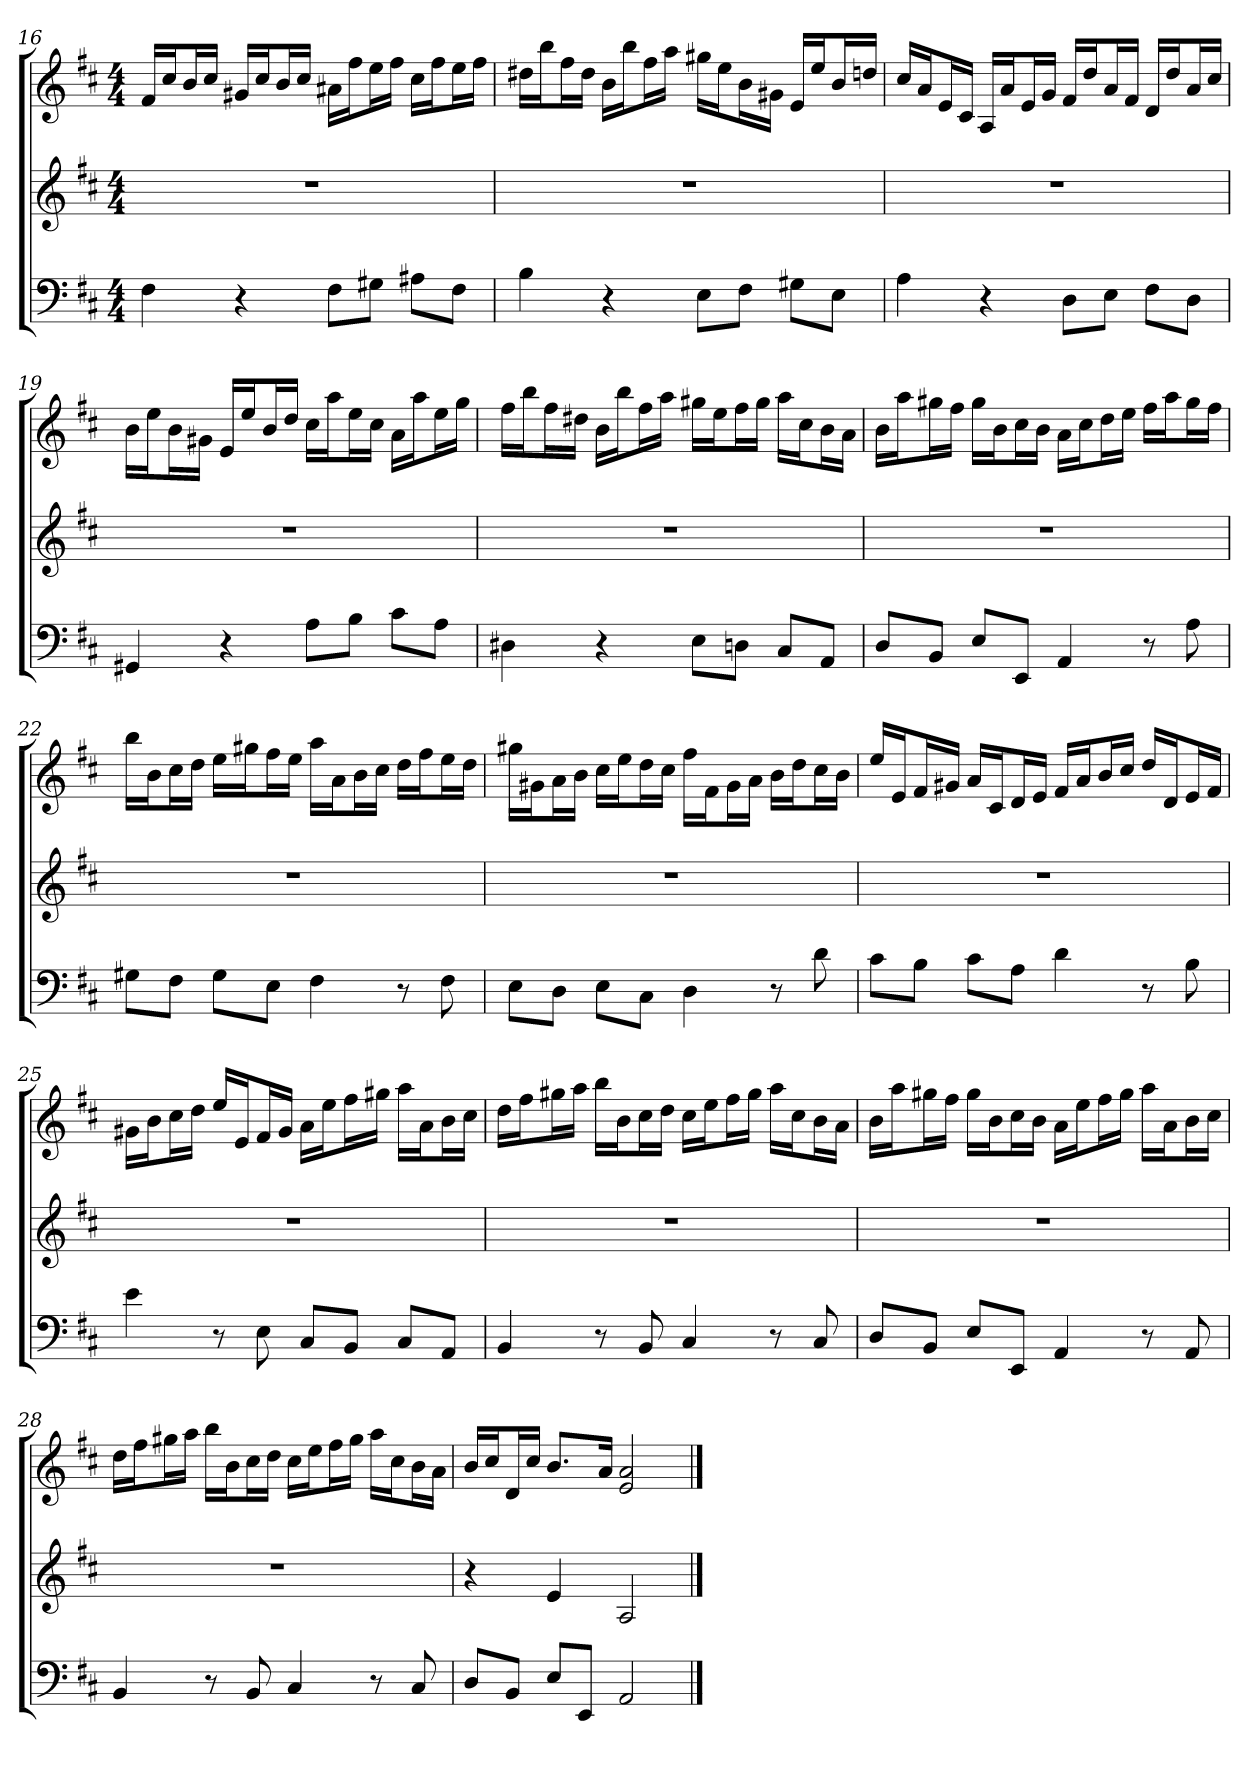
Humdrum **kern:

**kern	**kern	**kern
*part3	*part2	*part1
*staff3	*staff2	*staff1
*k[f#c#]	*k[f#c#]	*k[f#c#]
*D:	*D:	*D:
*M4/4	*M4/4	*M4/4
=16	=16	=16
4F#	1r	16f#LL
.	.	16cc#J
.	.	16bL
.	.	16cc#JJ
4r	.	16g#XLL
.	.	16cc#J
.	.	16bL
.	.	16cc#JJ
8F#L	.	16a#XLL
.	.	16ff#J
8G#XJ	.	16eeL
.	.	16ff#JJ
8A#XL	.	16cc#LL
.	.	16ff#J
8F#J	.	16eeL
.	.	16ff#JJ
=17	=17	=17
4B	1r	16dd#XLL
.	.	16bbJ
.	.	16ff#L
.	.	16dd#JJ
4r	.	16bLL
.	.	16bbJ
.	.	16ff#L
.	.	16aaJJ
8EL	.	16gg#XLL
.	.	16eeJ
8F#J	.	16bL
.	.	16g#XJJ
8G#XL	.	16eLL
.	.	16eeJ
8EJ	.	16bL
.	.	16ddnJJ
=18	=18	=18
4A	1r	16cc#LL
.	.	16aJ
.	.	16eL
.	.	16c#JJ
4r	.	16ALL
.	.	16aJ
.	.	16eL
.	.	16gJJ
8DL	.	16f#LL
.	.	16ddJ
8EJ	.	16aL
.	.	16f#JJ
8F#L	.	16dLL
.	.	16ddJ
8DJ	.	16aL
.	.	16cc#JJ
=19	=19	=19
4GG#X	1r	16bLL
.	.	16eeJ
.	.	16bL
.	.	16g#XJJ
4r	.	16eLL
.	.	16eeJ
.	.	16bL
.	.	16ddJJ
8AL	.	16cc#LL
.	.	16aaJ
8BJ	.	16eeL
.	.	16cc#JJ
8c#L	.	16aLL
.	.	16aaJ
8AJ	.	16eeL
.	.	16ggJJ
=20	=20	=20
4D#X	1r	16ff#LL
.	.	16bbJ
.	.	16ff#L
.	.	16dd#XJJ
4r	.	16bLL
.	.	16bbJ
.	.	16ff#L
.	.	16aaJJ
8EL	.	16gg#XLL
.	.	16eeJ
8DnJ	.	16ff#L
.	.	16gg#JJ
8C#L	.	16aaLL
.	.	16cc#J
8AAJ	.	16bL
.	.	16aJJ
=21	=21	=21
8DL	1r	16bLL
.	.	16aaJ
8BBJ	.	16gg#XL
.	.	16ff#JJ
8EL	.	16gg#LL
.	.	16bJ
8EEJ	.	16cc#L
.	.	16bJJ
4AA	.	16aLL
.	.	16cc#J
.	.	16ddL
.	.	16eeJJ
8r	.	16ff#LL
.	.	16aaJ
8A	.	16gg#L
.	.	16ff#JJ
=22	=22	=22
8G#XL	1r	16bbLL
.	.	16bJ
8F#J	.	16cc#L
.	.	16ddJJ
8G#L	.	16eeLL
.	.	16gg#XJ
8EJ	.	16ff#L
.	.	16eeJJ
4F#	.	16aaLL
.	.	16aJ
.	.	16bL
.	.	16cc#JJ
8r	.	16ddLL
.	.	16ff#J
8F#	.	16eeL
.	.	16ddJJ
=23	=23	=23
8EL	1r	16gg#XLL
.	.	16g#XJ
8DJ	.	16aL
.	.	16bJJ
8EL	.	16cc#LL
.	.	16eeJ
8C#J	.	16ddL
.	.	16cc#JJ
4D	.	16ff#LL
.	.	16f#J
.	.	16g#L
.	.	16aJJ
8r	.	16bLL
.	.	16ddJ
8d	.	16cc#L
.	.	16bJJ
=24	=24	=24
8c#L	1r	16eeLL
.	.	16eJ
8BJ	.	16f#L
.	.	16g#XJJ
8c#L	.	16aLL
.	.	16c#J
8AJ	.	16dL
.	.	16eJJ
4d	.	16f#LL
.	.	16aJ
.	.	16bL
.	.	16cc#JJ
8r	.	16ddLL
.	.	16dJ
8B	.	16eL
.	.	16f#JJ
=25	=25	=25
4e	1r	16g#XLL
.	.	16bJ
.	.	16cc#L
.	.	16ddJJ
8r	.	16eeLL
.	.	16eJ
8E	.	16f#L
.	.	16g#JJ
8C#L	.	16aLL
.	.	16eeJ
8BBJ	.	16ff#L
.	.	16gg#XJJ
8C#L	.	16aaLL
.	.	16aJ
8AAJ	.	16bL
.	.	16cc#JJ
=26	=26	=26
4BB	1r	16ddLL
.	.	16ff#J
.	.	16gg#XL
.	.	16aaJJ
8r	.	16bbLL
.	.	16bJ
8BB	.	16cc#L
.	.	16ddJJ
4C#	.	16cc#LL
.	.	16eeJ
.	.	16ff#L
.	.	16gg#JJ
8r	.	16aaLL
.	.	16cc#J
8C#	.	16bL
.	.	16aJJ
=27	=27	=27
8DL	1r	16bLL
.	.	16aaJ
8BBJ	.	16gg#XL
.	.	16ff#JJ
8EL	.	16gg#LL
.	.	16bJ
8EEJ	.	16cc#L
.	.	16bJJ
4AA	.	16aLL
.	.	16eeJ
.	.	16ff#L
.	.	16gg#JJ
8r	.	16aaLL
.	.	16aJ
8AA	.	16bL
.	.	16cc#JJ
=28	=28	=28
4BB	1r	16ddLL
.	.	16ff#J
.	.	16gg#XL
.	.	16aaJJ
8r	.	16bbLL
.	.	16bJ
8BB	.	16cc#L
.	.	16ddJJ
4C#	.	16cc#LL
.	.	16eeJ
.	.	16ff#L
.	.	16gg#JJ
8r	.	16aaLL
.	.	16cc#J
8C#	.	16bL
.	.	16aJJ
=29	=29	=29
8DL	4r	16bLL
.	.	16cc#J
8BBJ	.	16dL
.	.	16cc#JJ
8EL	4e	8.bL
8EEJ	.	.
.	.	16aJk
2AA	2A	2e 2a
==	==	==
*-	*-	*-
